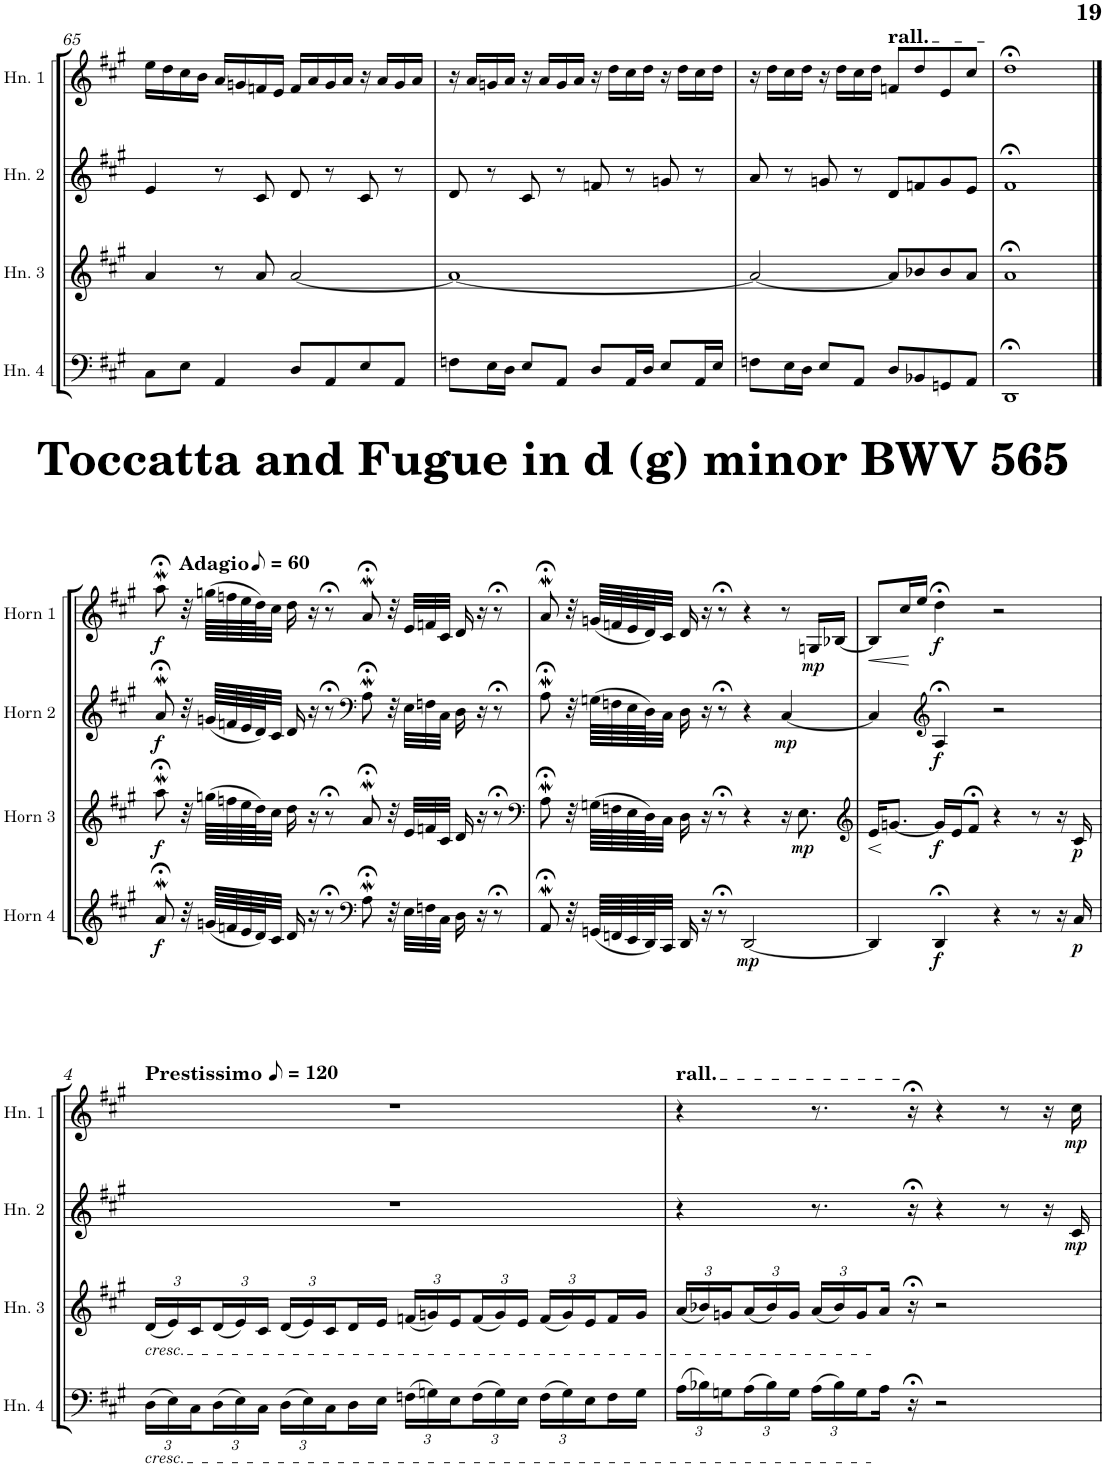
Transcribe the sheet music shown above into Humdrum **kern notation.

**kern	**dynam	**kern	**dynam	**kern	**dynam	**kern	**dynam
*part4	*part4	*part3	*part3	*part2	*part2	*part1	*part1
*staff4	*staff4	*staff3	*staff3	*staff2	*staff2	*staff1	*staff1
*I"Horn 4	*	*I"Horn 3	*	*I"Horn 2	*	*I"Horn 1	*
*I'Hn. 4	*	*I'Hn. 3	*	*I'Hn. 2	*	*I'Hn. 1	*
!!LO:PB:g=z
*clefF4	*	*clefG2	*	*clefG2	*	*clefG2	*
*Trd4c7	*	*Trd4c7	*	*Trd4c7	*	*Trd4c7	*
*k[f#c#g#]	*	*k[f#c#g#]	*	*k[f#c#g#]	*	*k[f#c#g#]	*
*M4/4	*	*M4/4	*	*M4/4	*	*M4/4	*
*met(c)	*	*met(c)	*	*met(c)	*	*met(c)	*
=65	=65	=65	=65	=65	=65	=65	=65
8C#\L	.	4a/	.	4e/	.	16ee\LL	.
.	.	.	.	.	.	16dd\	.
8E\J	.	.	.	.	.	16cc#\	.
.	.	.	.	.	.	16b\JJ	.
4AA/	.	8r	.	8r	.	16a/LL	.
.	.	.	.	.	.	16gn/	.
.	.	8a/	.	8c#/	.	16fn/	.
.	.	.	.	.	.	16e/JJ	.
8D/L	.	[2a/	.	8d/	.	16f/LL	.
.	.	.	.	.	.	16a/	.
8AA/	.	.	.	8r	.	16g/	.
.	.	.	.	.	.	16a/JJ	.
8E/	.	.	.	8c#/	.	16r	.
.	.	.	.	.	.	16a/LL	.
8AA/J	.	.	.	8r	.	16g/	.
.	.	.	.	.	.	16a/JJ	.
=66	=66	=66	=66	=66	=66	=66	=66
8Fn\L	.	1a_	.	8d/	.	16r	.
.	.	.	.	.	.	16a/LL	.
16E\L	.	.	.	8r	.	16gn/	.
16D\JJ	.	.	.	.	.	16a/JJ	.
8E/L	.	.	.	8c#/	.	16r	.
.	.	.	.	.	.	16a/LL	.
8AA/J	.	.	.	8r	.	16g/	.
.	.	.	.	.	.	16a/JJ	.
8D/L	.	.	.	8fn/	.	16r	.
.	.	.	.	.	.	16dd\LL	.
16AA/L	.	.	.	8r	.	16cc#\	.
16D/JJ	.	.	.	.	.	16dd\JJ	.
8E/L	.	.	.	8gn/	.	16r	.
.	.	.	.	.	.	16dd\LL	.
16AA/L	.	.	.	8r	.	16cc#\	.
16E/JJ	.	.	.	.	.	16dd\JJ	.
=67	=67	=67	=67	=67	=67	=67	=67
8Fn\L	.	2a/_	.	8a/	.	16r	.
.	.	.	.	.	.	16dd\LL	.
16E\L	.	.	.	8r	.	16cc#\	.
16D\JJ	.	.	.	.	.	16dd\JJ	.
8E/L	.	.	.	8gn/	.	16r	.
.	.	.	.	.	.	16dd\LL	.
8AA/J	.	.	.	8r	.	16cc#\	.
.	.	.	.	.	.	16dd\JJ	.
!	!	!	!	!	!	!LO:TX:a:t=rall.	!
8D/L	.	8a/L]	.	8d/L	.	8fn/L	.
8BB-X/	.	8b-X/	.	8fn/	.	8dd/	.
8GGn/	.	8b-/	.	8g/	.	8e/	.
8AA/J	.	8a/J	.	8e/J	.	8cc#/J	.
=68	=68	=68	=68	=68	=68	=68	=68
1DD;<	.	1a;<	.	1f#;<	.	1dd;<	.
!!LO:LB:g=z
==1	==1	==1	==1	==1	==1	==1	==1
*clefG2	*	*	*	*	*	*	*
*	*	*	*	*	*	*MM30	*
!	!	!	!	!	!	!LO:TX:a:B:t=Adagio	!
!	!LO:DY:b	!	!LO:DY:b	!	!LO:DY:b	!	!LO:DY:b
8a;<w/	f	8aa;<w\	f	8a;<w/	f	8aa;<w\	f
32r	.	32r	.	32r	.	32r	.
(64gn/LLLL	.	(64ggn\LLLL	.	(64gn/LLLL	.	(64ggn\LLLL	.
64fn/	.	64ffn\	.	64fn/	.	64ffn\	.
64e/	.	64ee\	.	64e/	.	64ee\	.
64d/J)	.	64dd\J)	.	64d/J)	.	64dd\J)	.
32c#/JJJ	.	32cc#\JJJ	.	32c#/JJJ	.	32cc#\JJJ	.
16d/	.	16dd\	.	16d/	.	16dd\	.
16r	.	16r	.	16r	.	16r	.
8r;<	.	8r;<	.	8r;<	.	8r;<	.
*clefF4	*	*	*	*clefF4	*	*	*
8A;<w\	.	8a;<w/	.	8A;<w\	.	8a;<w/	.
32r	.	32r	.	32r	.	32r	.
32E\LLL	.	32e/LLL	.	32E\LLL	.	32e/LLL	.
32Fn\	.	32fn/	.	32Fn\	.	32fn/	.
32C#\JJJ	.	32c#/JJJ	.	32C#\JJJ	.	32c#/JJJ	.
16D\	.	16d/	.	16D\	.	16d/	.
16r	.	16r	.	16r	.	16r	.
8r;<	.	8r;<	.	8r;<	.	8r;<	.
=2	=2	=2	=2	=2	=2	=2	=2
*	*	*clefF4	*	*	*	*	*
8AA;<w/	.	8A;<w\	.	8A;<w\	.	8a;<w/	.
32r	.	32r	.	32r	.	32r	.
(64GGn/LLLL	.	(64Gn\LLLL	.	(64Gn\LLLL	.	(64gn/LLLL	.
64FFn/	.	64Fn\	.	64Fn\	.	64fn/	.
64EE/	.	64E\	.	64E\	.	64e/	.
64DD/J)	.	64D\J)	.	64D\J)	.	64d/J)	.
32CC#/JJJ	.	32C#\JJJ	.	32C#\JJJ	.	32c#/JJJ	.
16DD/	.	16D\	.	16D\	.	16d/	.
16r	.	16r	.	16r	.	16r	.
8r;<	.	8r;<	.	8r;<	.	8r;<	.
!	!LO:DY:b	!	!	!	!	!	!
[2DD/	mp	4r	.	4r	.	4r	.
!	!	!	!	!	!LO:DY:b	!	!
.	.	16r	.	[4C#/	mp	8r	.
!	!	!	!LO:DY:b	!	!	!	!
.	.	8.E\	mp	.	.	.	.
!	!	!	!	!	!	!	!LO:DY:b
.	.	.	.	.	.	16Gn/LL	mp
.	.	.	.	.	.	[16B-X/JJ	.
=3	=3	=3	=3	=3	=3	=3	=3
*	*	*clefG2	*	*	*	*	*
!	!	!	!LO:HP:b	!	!	!	!LO:HP:b
4DD/]	.	16e/KL	<	4C#/]	.	8B-/L]	<
.	.	[8.gn/J	[	.	.	.	.
.	.	.	.	.	.	16cc#/L	.
.	.	.	.	.	.	16ee/JJ	[
*	*	*	*	*clefG2	*	*	*
!	!LO:DY:b	!	!LO:DY:b	!	!LO:DY:b	!	!LO:DY:b
4DD;</	f	16g/LL]	f	4A;</	f	4dd;<\	f
.	.	16e/J	.	.	.	.	.
.	.	8f#;</J	.	.	.	.	.
4r	.	4r	.	2r	.	2r	.
8r	.	8r	.	.	.	.	.
16r	.	16r	.	.	.	.	.
!	!LO:DY:b	!	!LO:DY:b	!	!	!	!
16C#/	p	16c#/	p	.	.	.	.
!!LO:LB:g=z
=4	=4	=4	=4	=4	=4	=4	=4
*Xbrackettup	*	*Xbrackettup	*	*	*	*	*
*	*	*	*	*	*	*MM60	*
!	!	!	!	!	!	!LO:TX:a:B:t=Prestissimo	!
!	!	!LO:TX:b:i:t=cresc.	!	!	!	!	!
!LO:TX:b:i:t=cresc.	!	!	!	!	!	!	!
(24D\LL	.	(24d/LL	.	1r	.	1r	.
24E\)	.	24e/)	.	.	.	.	.
24C#\	.	24c#/	.	.	.	.	.
(24D\	.	(24d/	.	.	.	.	.
24E\)	.	24e/)	.	.	.	.	.
24C#\JJ	.	24c#/JJ	.	.	.	.	.
(24D\LL	.	(24d/LL	.	.	.	.	.
24E\)	.	24e/)	.	.	.	.	.
24C#\	.	24c#/	.	.	.	.	.
16D\	.	16d/	.	.	.	.	.
16E\JJ	.	16e/JJ	.	.	.	.	.
(24Fn\LL	.	(24fn/LL	.	.	.	.	.
24Gn\)	.	24gn/)	.	.	.	.	.
24E\	.	24e/	.	.	.	.	.
(24F\	.	(24f/	.	.	.	.	.
24G\)	.	24g/)	.	.	.	.	.
24E\JJ	.	24e/JJ	.	.	.	.	.
(24F\LL	.	(24f/LL	.	.	.	.	.
24G\)	.	24g/)	.	.	.	.	.
24E\	.	24e/	.	.	.	.	.
16F\	.	16f/	.	.	.	.	.
16G\JJ	.	16g/JJ	.	.	.	.	.
=5	=5	=5	=5	=5	=5	=5	=5
!	!	!	!	!	!	!LO:TX:a:t=rall.	!
(24A\LL	.	(24a/LL	.	4r	.	4r	.
24B-X\)	.	24b-X/)	.	.	.	.	.
24Gn\	.	24gn/	.	.	.	.	.
(24A\	.	(24a/	.	.	.	.	.
24B-\)	.	24b-/)	.	.	.	.	.
24G\JJ	.	24g/JJ	.	.	.	.	.
(24A\LL	.	(24a/LL	.	8.r	.	8.r	.
24B-\)	.	24b-/)	.	.	.	.	.
24G\	.	24g/	.	.	.	.	.
16A\JJ	.	16a/JJ	.	.	.	.	.
16r;<	.	16r;<	.	16r;<	.	16r;<	.
2r	.	2r	.	4r	.	4r	.
.	.	.	.	8r	.	8r	.
.	.	.	.	16r	.	16r	.
!	!	!	!	!	!LO:DY:b	!	!LO:DY:b
.	.	.	.	16c#/	mp	16cc#\	mp
=	=	=	=	=	=	=	=
*-	*-	*-	*-	*-	*-	*-	*-
